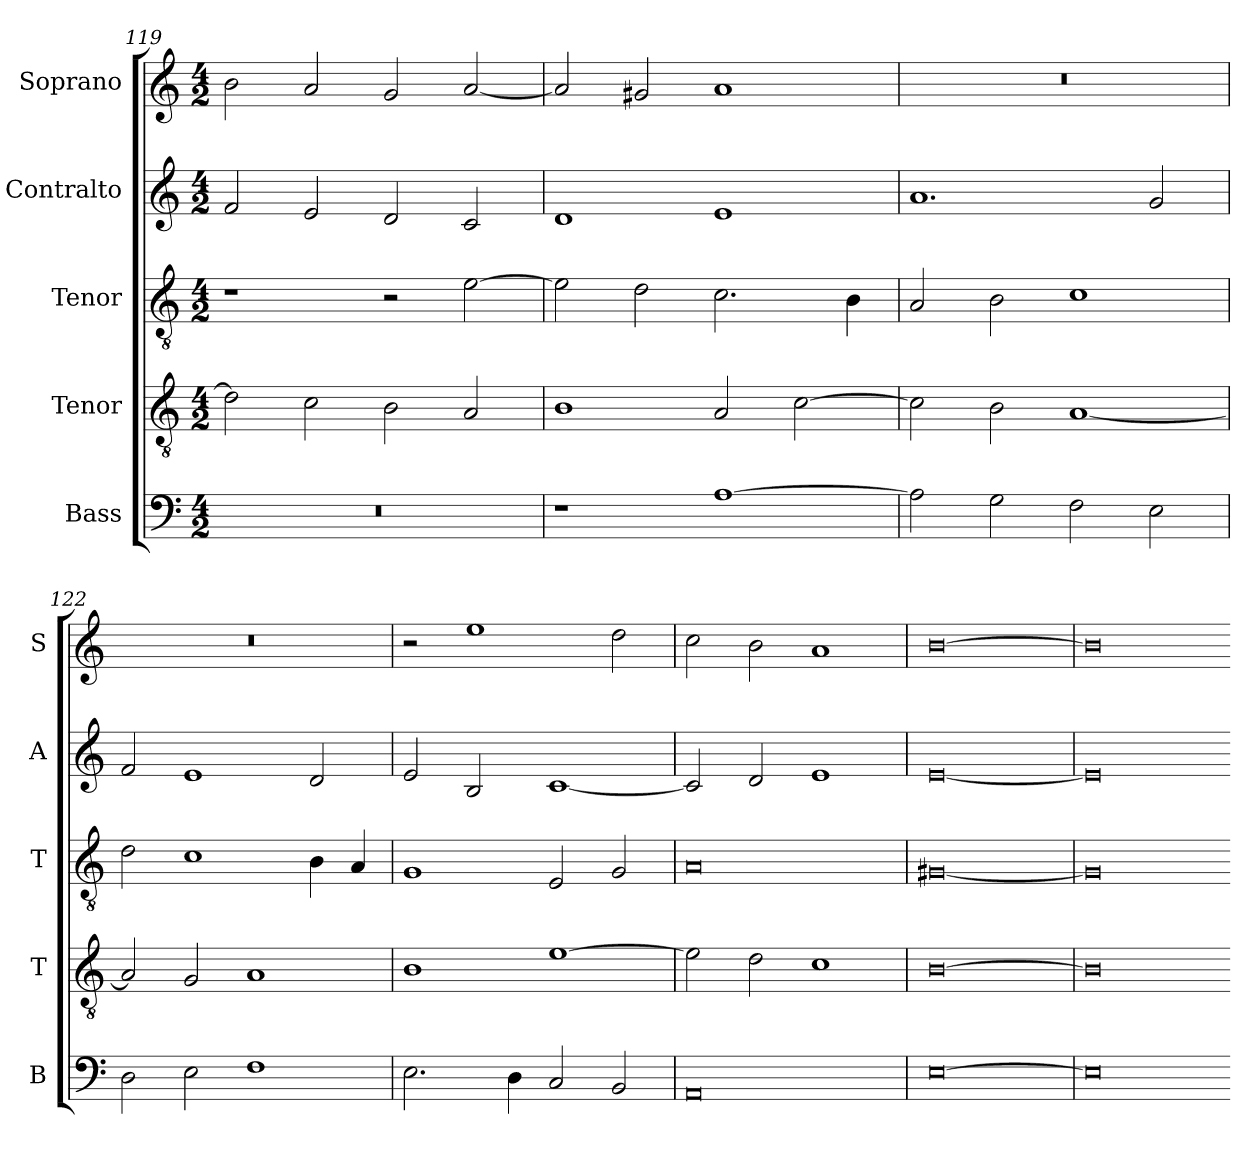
**kern	**kern	**kern	**kern	**kern
*part5	*part4	*part3	*part2	*part1
*staff5	*staff4	*staff3	*staff2	*staff1
*I"Bass	*I"Tenor	*I"Tenor	*I"Contralto	*I"Soprano
*I'B	*I'T	*I'T	*I'A	*I'S
*clefF4	*clefGv2	*clefGv2	*clefG2	*clefG2
*k[]	*k[]	*k[]	*k[]	*k[]
*E:phr	*E:phr	*E:phr	*E:phr	*E:phr
*M4/2	*M4/2	*M4/2	*M4/2	*M4/2
=119	=119	=119	=119	=119
0r	2d]	1r	2f	2b
.	2c	.	2e	2a
.	2B	2r	2d	2g
.	2A	[2e	2c	[2a
=120	=120	=120	=120	=120
1r	1B	2e]	1d	2a]
.	.	2d	.	2g#X
[1A	2A	2.c	1e	1a
.	[2c	.	.	.
.	.	4B	.	.
=121	=121	=121	=121	=121
2A]	2c]	2A	1.a	0r
2G	2B	2B	.	.
2F	[1A	1c	.	.
2E	.	.	2g	.
=122	=122	=122	=122	=122
2D	2A]	2d	2f	0r
2E	2G	1c	1e	.
1F	1A	.	.	.
.	.	4B	2d	.
.	.	4A	.	.
=123	=123	=123	=123	=123
2.E	1B	1G	2e	2r
.	.	.	2B	1ee
4D	.	.	.	.
2C	[1e	2E	[1c	.
2BB	.	2G	.	2dd
=124	=124	=124	=124	=124
0AA	2e]	0A	2c]	2cc
.	2d	.	2d	2b
.	1c	.	1e	1a
=125	=125	=125	=125	=125
[0E	[0B	[0G#X	[0e	[0b
=126	=126	=126	=126	=126
0E]	0B]	0G#]	0e]	0b]
=-	=-	=-	=-	=-
*-	*-	*-	*-	*-
